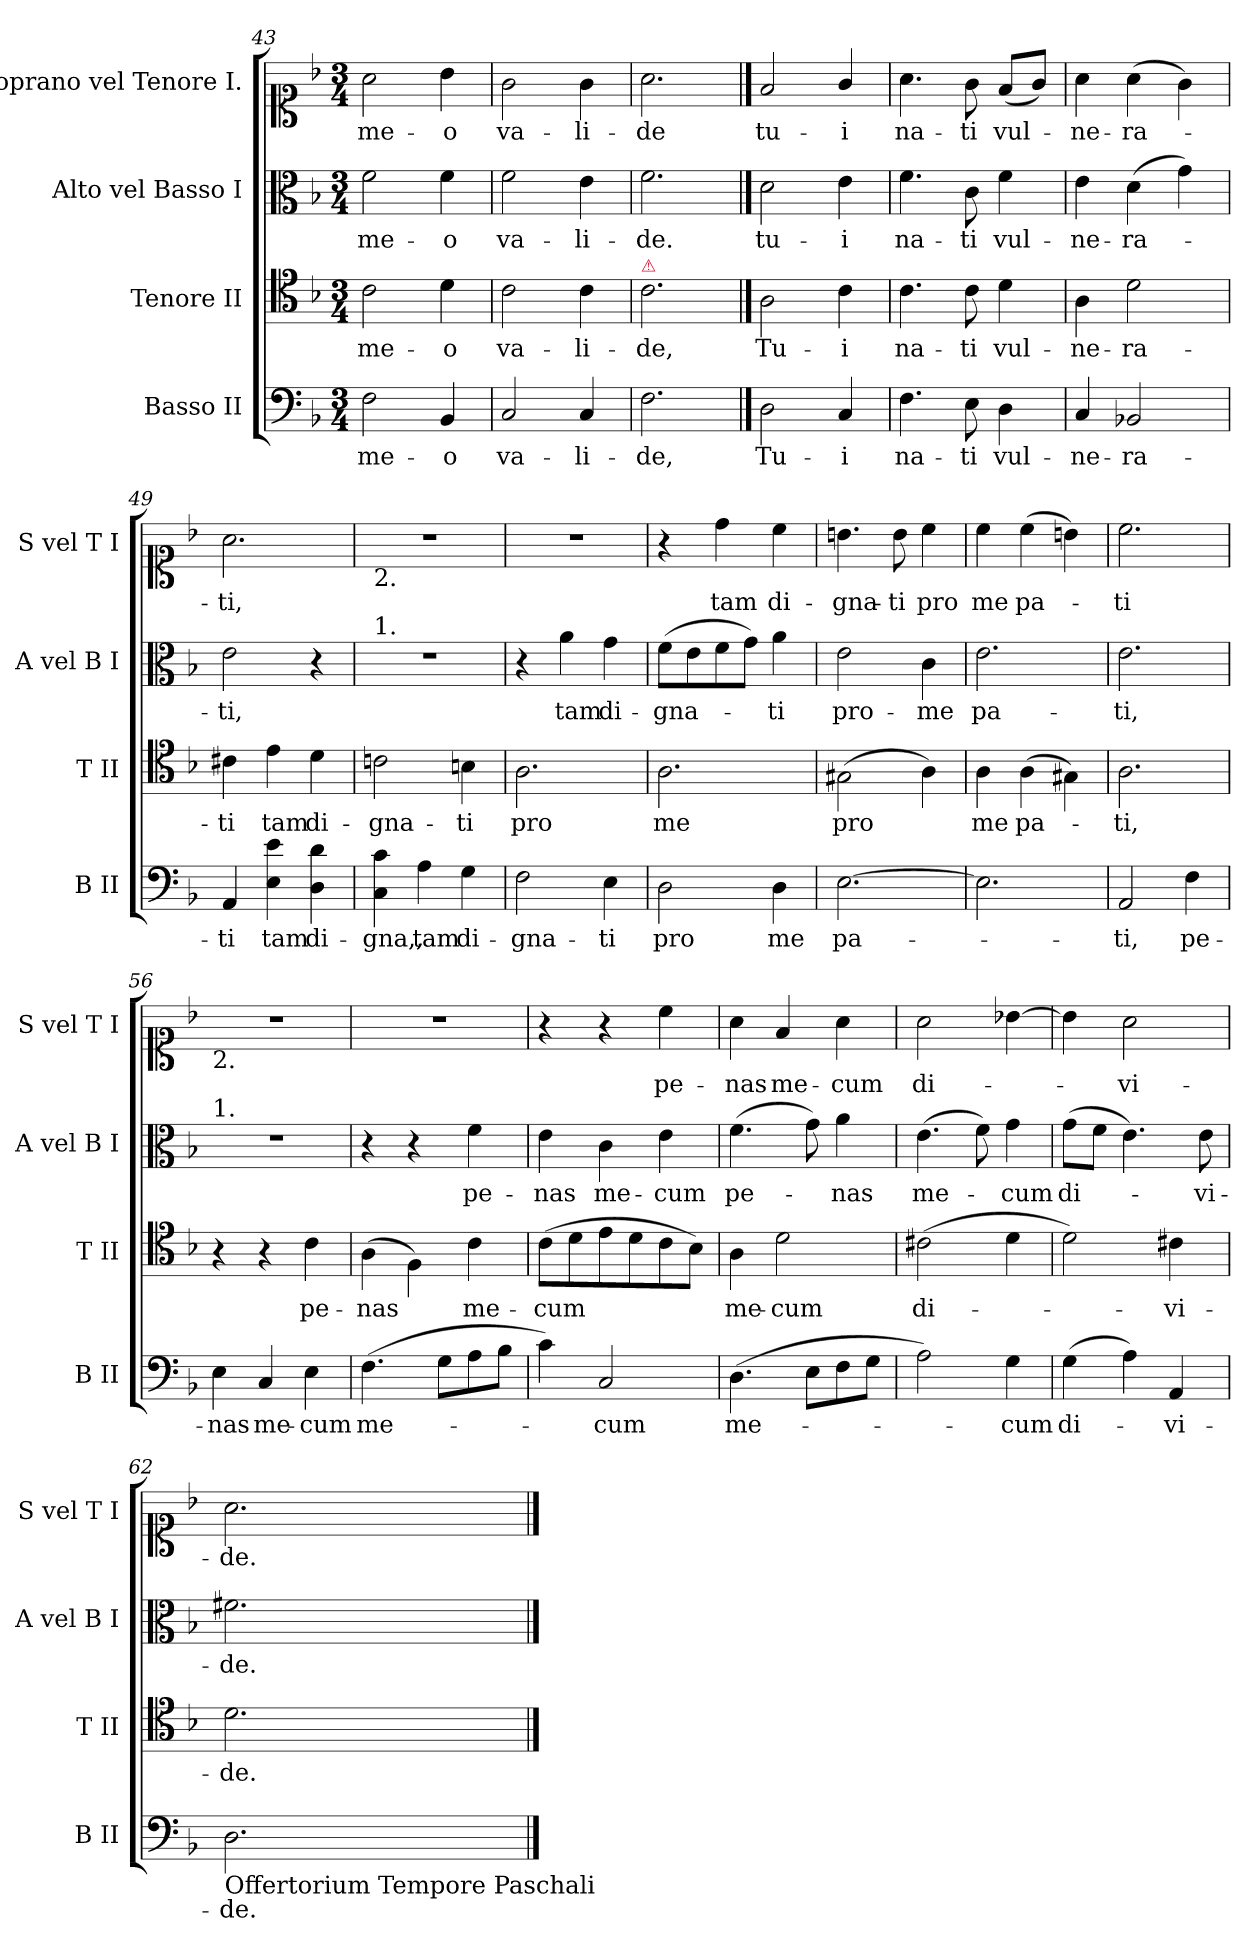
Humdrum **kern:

**kern	**text	**kern	**text	**kern	**text	**kern	**text
*part4	*part4	*part3	*part3	*part2	*part2	*part1	*part1
*staff4	*staff4	*staff3	*staff3	*staff2	*staff2	*staff1	*staff1
*I"Basso II	*	*I"Tenore II	*	*I"Alto vel Basso I	*	*I"Soprano vel Tenore I.	*
*I'B II	*	*I'T II	*	*I'A vel B I	*	*I'S vel T I	*
*clefF4	*	*clefC4	*	*clefC3	*	*clefC1	*
*k[b-]	*	*k[b-]	*	*k[b-]	*	*k[b-]	*
*F:	*	*F:	*	*F:	*	*F:	*
*M3/4	*	*M3/4	*	*M3/4	*	*M3/4	*
=43	=43	=43	=43	=43	=43	=43	=43
2F\	me-	2c\	me-	2f\	me-	2a\	me-
4BB-/	-o	4d\	-o	4f\	-o	4b-\	-o
=44	=44	=44	=44	=44	=44	=44	=44
2C/	va-	2c\	va-	2f\	va-	2g\	va-
4C/	-li-	4c\	-li-	4e\	-li-	4g\	-li-
=45	=45	=45	=45	=45	=45	=45	=45
!	!	!LO:TX:a:color=crimson:t=⚠	!	!	!	!	!
2.F\	-de,	2.c\	-de,	2.f\	-de.	2.a\	-de
==46	==46	==46	==46	==46	==46	==46	==46
2D\	Tu-	2A\	Tu-	2d\	tu-	2f/	tu-
4C/	-i	4c\	-i	4e\	-i	4g/	-i
=47	=47	=47	=47	=47	=47	=47	=47
4.F\	na-	4.c\	na-	4.f\	na-	4.a\	na-
8E\	-ti	8c\	-ti	8c\	-ti	8g\	-ti
4D\	vul-	4d\	vul-	4f\	vul-	(8f/L	vul-
.	.	.	.	.	.	8g/J)	.
=48	=48	=48	=48	=48	=48	=48	=48
4C/	-ne-	4A\	-ne-	4e\	-ne-	4a\	-ne-
2BB-X/	-ra-	2d\	-ra-	(4d\	-ra-	(4a\	-ra-
.	.	.	.	4g\)	.	4g\)	.
=49	=49	=49	=49	=49	=49	=49	=49
4AA/	-ti	4c#X\	-ti	2e\	-ti,	2.a\	-ti,
4E\ 4e\	tam	4e\	tam	.	.	.	.
4D\ 4d\	di-	4d\	di-	4r	.	.	.
=50	=50	=50	=50	=50	=50	=50	=50
!	!	!	!	!	!	!LO:TX:b:t=2.	!
!	!	!	!	!LO:TX:a:t=1.	!	!	!
4C\ 4c\	-gna,,	2cn\	-gna-	2.r	.	2.r	.
4A\	tam	.	.	.	.	.	.
4G\	di-	4Bn\	-ti	.	.	.	.
=51	=51	=51	=51	=51	=51	=51	=51
2F\	-gna-	2.A\	pro	4r	.	2.r	.
.	.	.	.	4a\	tam	.	.
4E\	-ti	.	.	4g\	di-	.	.
=52	=52	=52	=52	=52	=52	=52	=52
2D\	pro	2.A\	me	(8f\L	-gna-	4r	.
.	.	.	.	8e\	.	.	.
.	.	.	.	8f\	.	4dd\	tam
.	.	.	.	8g\J)	.	.	.
4D\	me	.	.	4a\	-ti	4cc\	di-
=53	=53	=53	=53	=53	=53	=53	=53
[2.E\	pa-	(2G#X\	pro	2e\	pro-	4.bn\	-gna-
.	.	.	.	.	.	8b\	-ti
.	.	4A\)	.	4c\	-me	4cc\	pro
=54	=54	=54	=54	=54	=54	=54	=54
2.E\]	.	4A\	me	2.e\	pa-	4cc\	me
.	.	(4A\	pa-	.	.	(4cc\	pa-
.	.	4G#X\)	.	.	.	4bn\)	.
=55	=55	=55	=55	=55	=55	=55	=55
2AA/	-ti,	2.A\	-ti,	2.e\	-ti,	2.cc\	-ti
4F\	pe-	.	.	.	.	.	.
=56	=56	=56	=56	=56	=56	=56	=56
!	!	!	!	!	!	!LO:TX:b:t=2.	!
!	!	!	!	!LO:TX:a:t=1.	!	!	!
4E\	-nas	4r	.	2.r	.	2.r	.
4C/	me-	4r	.	.	.	.	.
4E\	-cum	4c\	pe-	.	.	.	.
=57	=57	=57	=57	=57	=57	=57	=57
(4.F\	me-	(4A\	-nas	4r	.	2.r	.
.	.	4F\)	.	4r	.	.	.
8G\L	.	.	.	.	.	.	.
8A\	.	4c\	me-	4f\	pe-	.	.
8B-\J	.	.	.	.	.	.	.
=58	=58	=58	=58	=58	=58	=58	=58
4c\)	.	(8c\L	-cum	4e\	-nas	4r	.
.	.	8d\	.	.	.	.	.
2C/	-cum	8e\	.	4c\	me-	4r	.
.	.	8d\	.	.	.	.	.
.	.	8c\	.	4e\	-cum	4cc\	pe-
.	.	8B-\J)	.	.	.	.	.
=59	=59	=59	=59	=59	=59	=59	=59
(4.D\	me-	4A\	me-	(4.f\	pe-	4a\	-nas
.	.	2d\	-cum	.	.	4f/	me-
8E\L	.	.	.	8g\)	.	.	.
8F\	.	.	.	4a\	-nas	4a\	-cum
8G\J	.	.	.	.	.	.	.
=60	=60	=60	=60	=60	=60	=60	=60
2A\)	.	(2c#X\	di-	(4.e\	me-	2a\	di-
.	.	.	.	8f\)	.	.	.
4G\	-cum	4d\	.	4g\	-cum	[4b-X\	.
=61	=61	=61	=61	=61	=61	=61	=61
(4G\	di-	2d\)	.	(8g\L	di-	4b-\]	.
.	.	.	.	8f\J	.	.	.
4A\)	.	.	.	4.e\)	.	2a\	-vi-
4AA/	-vi-	4c#X\	-vi-	.	.	.	.
.	.	.	.	8e\	-vi-	.	.
=62	=62	=62	=62	=62	=62	=62	=62
!LO:TX:b:t=Offertorium Tempore Paschali	!	!	!	!	!	!	!
2.D\	-de.	2.d\	-de.	2.f#X\	-de.	2.a\	-de.
==	==	==	==	==	==	==	==
*-	*-	*-	*-	*-	*-	*-	*-
